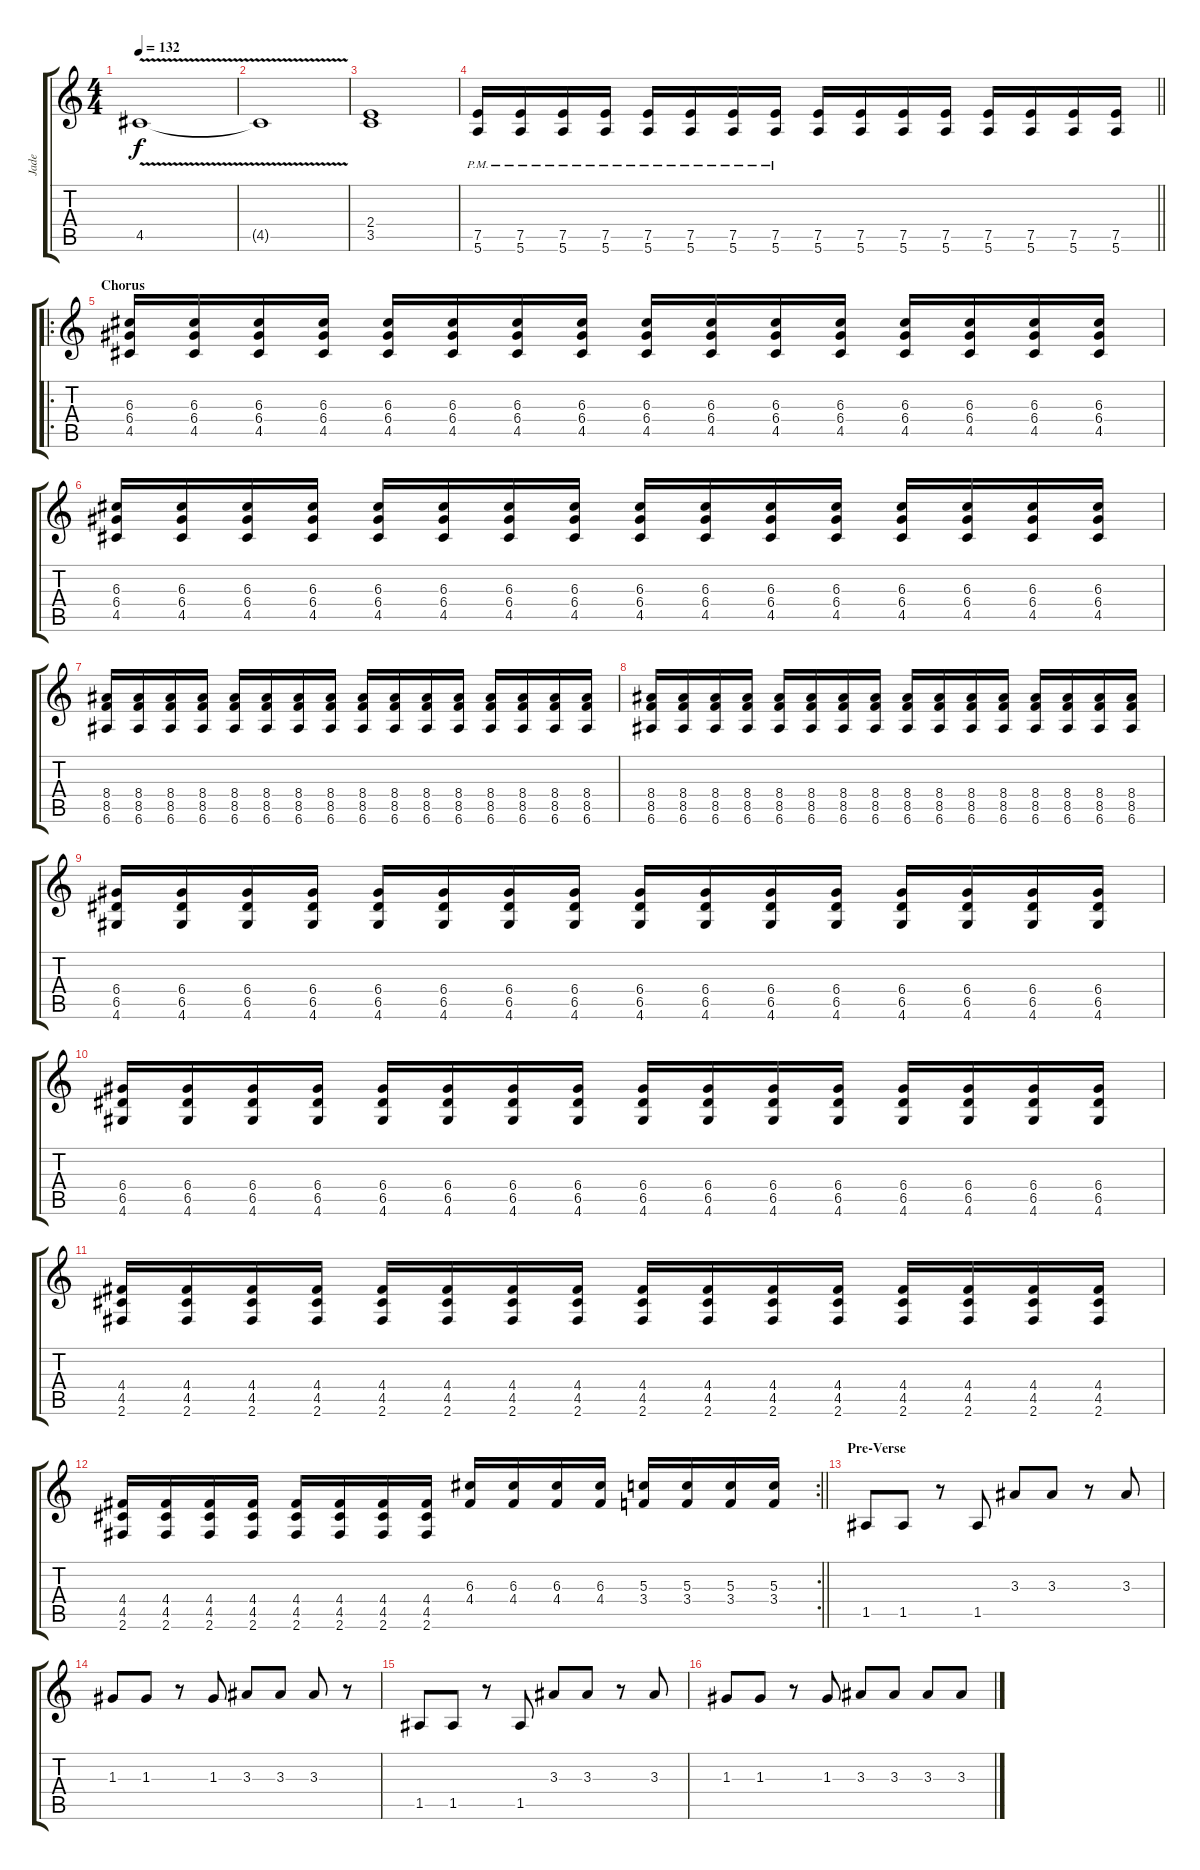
\track ("Jade" "Jade") {instrument distortionguitar}
\staff {score tabs}
\tuning (E4 B3 G3 D3 A2 E2) {hide}
\ts (4 4)
\tempo 132
\clef g2
\ks c
4.5{v}.1{dy f} |
4.5{t}.1 |
(2.4 3.5).1 |
\barLineRight lightlight
(7.5{pm} 5.6{pm}).16 (7.5{pm} 5.6{pm}).16 (7.5{pm} 5.6{pm}).16 (7.5{pm} 5.6{pm}).16 (7.5{pm} 5.6{pm}).16 (7.5{pm} 5.6{pm}).16 (7.5{pm} 5.6{pm}).16 (7.5{pm} 5.6{pm}).16 (7.5 5.6).16 (7.5 5.6).16 (7.5 5.6).16 (7.5 5.6).16 (7.5 5.6).16 (7.5 5.6).16 (7.5 5.6).16 (7.5 5.6).16 |
\ro
\section ("" "Chorus")
(6.3 6.4 4.5).16 (6.3 6.4 4.5).16 (6.3 6.4 4.5).16 (6.3 6.4 4.5).16 (6.3 6.4 4.5).16 (6.3 6.4 4.5).16 (6.3 6.4 4.5).16 (6.3 6.4 4.5).16 (6.3 6.4 4.5).16 (6.3 6.4 4.5).16 (6.3 6.4 4.5).16 (6.3 6.4 4.5).16 (6.3 6.4 4.5).16 (6.3 6.4 4.5).16 (6.3 6.4 4.5).16 (6.3 6.4 4.5).16 |
(6.3 6.4 4.5).16 (6.3 6.4 4.5).16 (6.3 6.4 4.5).16 (6.3 6.4 4.5).16 (6.3 6.4 4.5).16 (6.3 6.4 4.5).16 (6.3 6.4 4.5).16 (6.3 6.4 4.5).16 (6.3 6.4 4.5).16 (6.3 6.4 4.5).16 (6.3 6.4 4.5).16 (6.3 6.4 4.5).16 (6.3 6.4 4.5).16 (6.3 6.4 4.5).16 (6.3 6.4 4.5).16 (6.3 6.4 4.5).16 |
(8.4 8.5 6.6).16 (8.4 8.5 6.6).16 (8.4 8.5 6.6).16 (8.4 8.5 6.6).16 (8.4 8.5 6.6).16 (8.4 8.5 6.6).16 (8.4 8.5 6.6).16 (8.4 8.5 6.6).16 (8.4 8.5 6.6).16 (8.4 8.5 6.6).16 (8.4 8.5 6.6).16 (8.4 8.5 6.6).16 (8.4 8.5 6.6).16 (8.4 8.5 6.6).16 (8.4 8.5 6.6).16 (8.4 8.5 6.6).16 |
(8.4 8.5 6.6).16 (8.4 8.5 6.6).16 (8.4 8.5 6.6).16 (8.4 8.5 6.6).16 (8.4 8.5 6.6).16 (8.4 8.5 6.6).16 (8.4 8.5 6.6).16 (8.4 8.5 6.6).16 (8.4 8.5 6.6).16 (8.4 8.5 6.6).16 (8.4 8.5 6.6).16 (8.4 8.5 6.6).16 (8.4 8.5 6.6).16 (8.4 8.5 6.6).16 (8.4 8.5 6.6).16 (8.4 8.5 6.6).16 |
(6.4 6.5 4.6).16 (6.4 6.5 4.6).16 (6.4 6.5 4.6).16 (6.4 6.5 4.6).16 (6.4 6.5 4.6).16 (6.4 6.5 4.6).16 (6.4 6.5 4.6).16 (6.4 6.5 4.6).16 (6.4 6.5 4.6).16 (6.4 6.5 4.6).16 (6.4 6.5 4.6).16 (6.4 6.5 4.6).16 (6.4 6.5 4.6).16 (6.4 6.5 4.6).16 (6.4 6.5 4.6).16 (6.4 6.5 4.6).16 |
(6.4 6.5 4.6).16 (6.4 6.5 4.6).16 (6.4 6.5 4.6).16 (6.4 6.5 4.6).16 (6.4 6.5 4.6).16 (6.4 6.5 4.6).16 (6.4 6.5 4.6).16 (6.4 6.5 4.6).16 (6.4 6.5 4.6).16 (6.4 6.5 4.6).16 (6.4 6.5 4.6).16 (6.4 6.5 4.6).16 (6.4 6.5 4.6).16 (6.4 6.5 4.6).16 (6.4 6.5 4.6).16 (6.4 6.5 4.6).16 |
(4.4 4.5 2.6).16 (4.4 4.5 2.6).16 (4.4 4.5 2.6).16 (4.4 4.5 2.6).16 (4.4 4.5 2.6).16 (4.4 4.5 2.6).16 (4.4 4.5 2.6).16 (4.4 4.5 2.6).16 (4.4 4.5 2.6).16 (4.4 4.5 2.6).16 (4.4 4.5 2.6).16 (4.4 4.5 2.6).16 (4.4 4.5 2.6).16 (4.4 4.5 2.6).16 (4.4 4.5 2.6).16 (4.4 4.5 2.6).16 |
\rc 2
\barLineRight lightlight
(4.4 4.5 2.6).16 (4.4 4.5 2.6).16 (4.4 4.5 2.6).16 (4.4 4.5 2.6).16 (4.4 4.5 2.6).16 (4.4 4.5 2.6).16 (4.4 4.5 2.6).16 (4.4 4.5 2.6).16 (6.3 4.4).16 (6.3 4.4).16 (6.3 4.4).16 (6.3 4.4).16 (5.3 3.4).16 (5.3 3.4).16 (5.3 3.4).16 (5.3 3.4).16 |
\section ("" "Pre-Verse")
1.5.8 1.5.8 r.8 1.5.8 3.3.8 3.3.8 r.8 3.3.8 |
1.3.8 1.3.8 r.8 1.3.8 3.3.8 3.3.8 3.3.8 r.8 |
1.5.8 1.5.8 r.8 1.5.8 3.3.8 3.3.8 r.8 3.3.8 |
1.3.8 1.3.8 r.8 1.3.8 3.3.8 3.3.8 3.3.8 3.3.8
